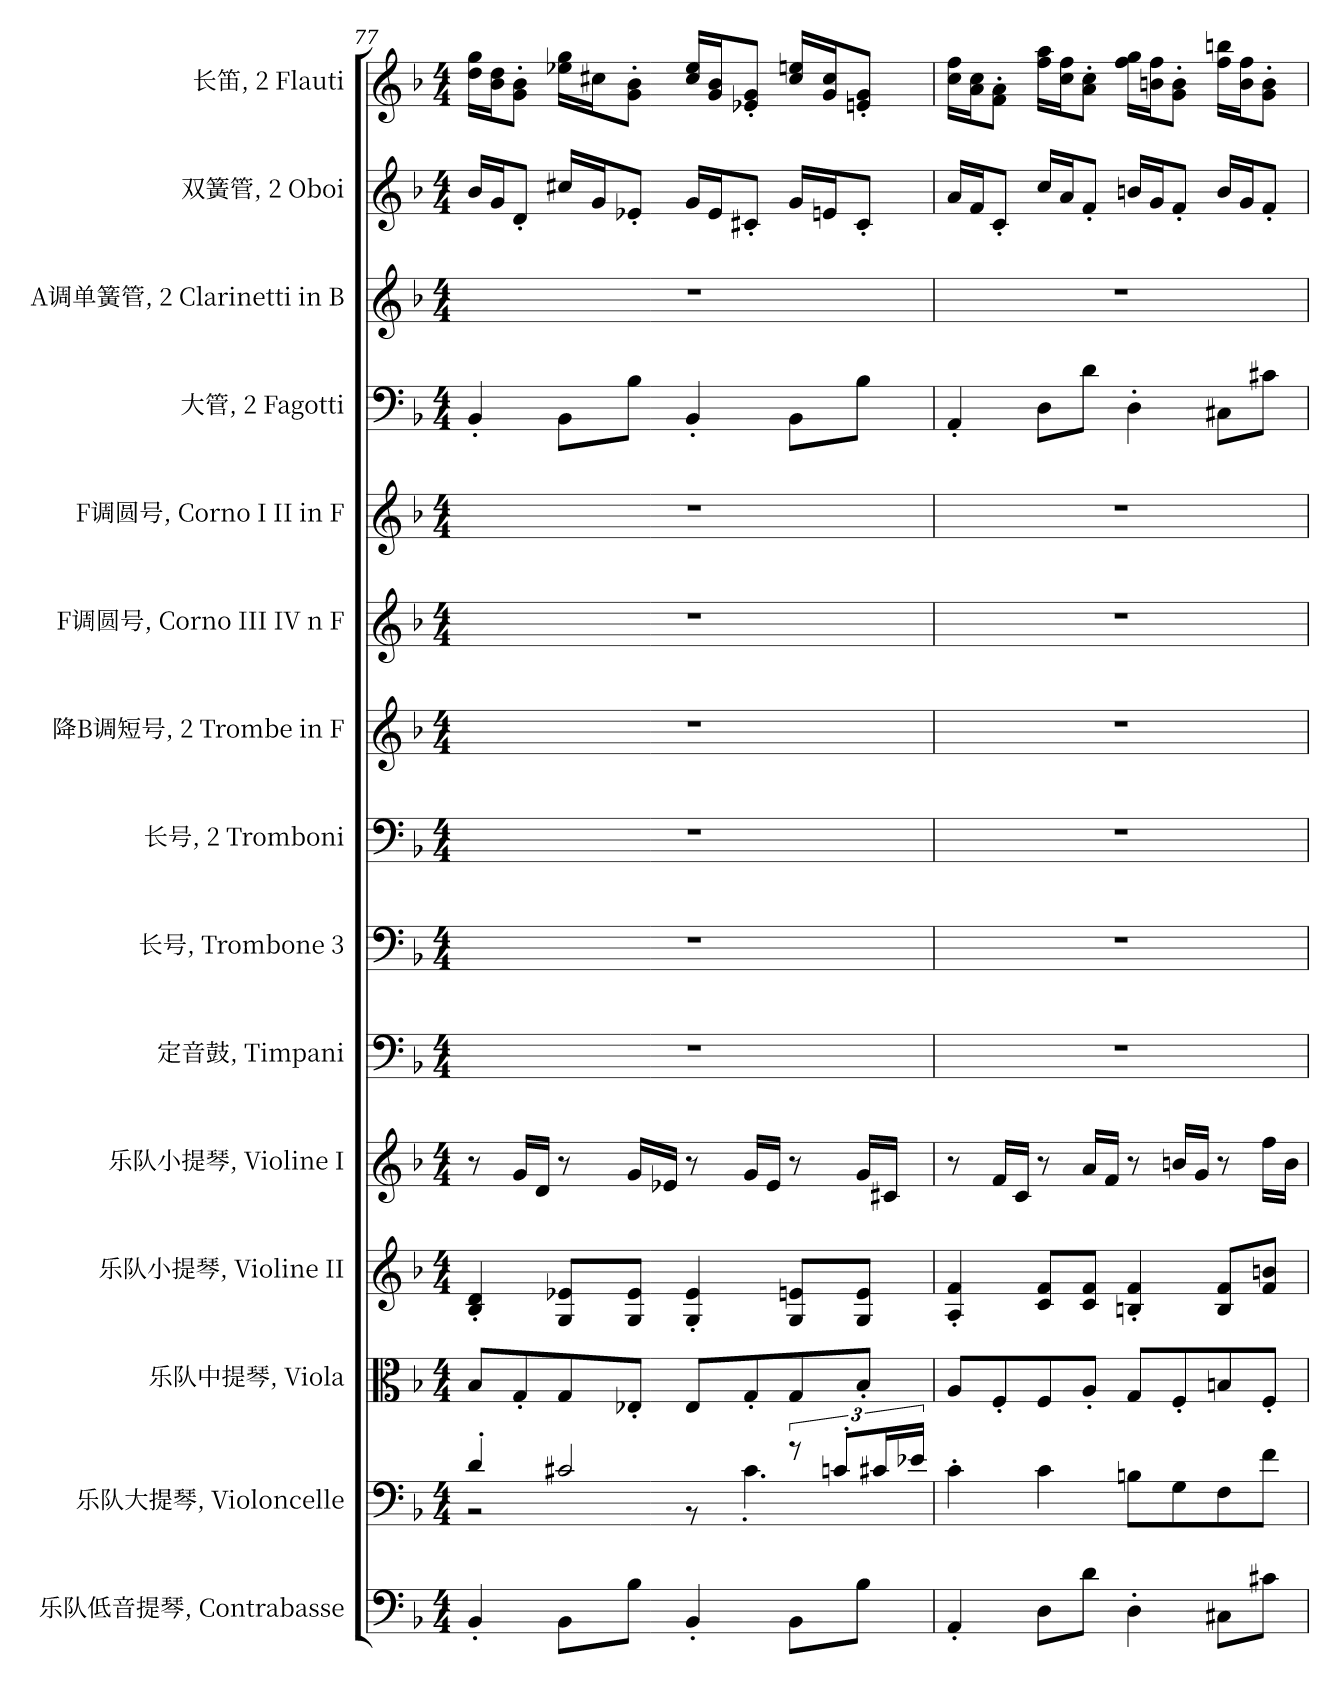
**kern	**kern	**kern	**kern	**kern	**kern	**kern	**kern	**kern	**kern	**kern	**kern	**kern	**kern	**kern
*part15	*part14	*part13	*part12	*part11	*part10	*part9	*part8	*part7	*part6	*part5	*part4	*part3	*part2	*part1
*staff15	*staff14	*staff13	*staff12	*staff11	*staff10	*staff9	*staff8	*staff7	*staff6	*staff5	*staff4	*staff3	*staff2	*staff1
*I"乐队低音提琴, Contrabasse	*I"乐队大提琴, Violoncelle	*I"乐队中提琴, Viola	*I"乐队小提琴, Violine II	*I"乐队小提琴, Violine I	*I"定音鼓, Timpani	*I"长号, Trombone 3	*I"长号, 2 Tromboni	*I"降B调短号, 2 Trombe in F	*I"F调圆号, Corno III IV n F	*I"F调圆号, Corno I II in F	*I"大管, 2 Fagotti	*I"A调单簧管, 2 Clarinetti in B	*I"双簧管, 2 Oboi	*I"长笛, 2 Flauti
*I'Cbs.	*	*	*	*	*I'Timp.	*I'Tbn.	*I'Tbn.	*	*	*	*	*I'A Cl.	*I'Ob.	*I'Fl.
!!LO:PB:g=z
*clefF4	*clefF4	*clefC3	*clefG2	*clefG2	*clefF4	*clefF4	*clefF4	*clefG2	*clefG2	*clefG2	*clefF4	*clefG2	*clefG2	*clefG2
*ITrd7c12	*	*	*	*	*	*	*	*ITrd1c2	*ITrd4c7	*ITrd4c7	*	*ITrd2c3	*	*
*k[b-]	*k[b-]	*k[b-]	*k[b-]	*k[b-]	*k[b-]	*k[b-]	*k[b-]	*k[b-e-a-]	*k[b-e-]	*k[b-e-]	*k[b-]	*k[f#c#]	*k[b-]	*k[b-]
*M4/4	*M4/4	*M4/4	*M4/4	*M4/4	*M4/4	*M4/4	*M4/4	*M4/4	*M4/4	*M4/4	*M4/4	*M4/4	*M4/4	*M4/4
*MM53	*MM53	*MM53	*MM53	*MM53	*MM53	*MM53	*MM53	*MM53	*MM53	*MM53	*MM53	*MM53	*MM53	*MM53
=77	=77	=77	=77	=77	=77	=77	=77	=77	=77	=77	=77	=77	=77	=77
*	*^	*	*	*	*	*	*	*	*	*	*	*	*	*
4BBB-'/	4d'/	2r	8B-/L	4B-/' 4d/'	8r	1r	1r	1r	1r	1r	1r	4BB-'/	1r	16b-/LL	16dd\ 16gg\LL
.	.	.	.	.	.	.	.	.	.	.	.	.	.	16g/J	16b-\ 16dd\J
.	.	.	8G'/	.	16g/LL	.	.	.	.	.	.	.	.	8d'/J	8g\' 8b-\'J
.	.	.	.	.	16d/JJ	.	.	.	.	.	.	.	.	.	.
*	*	*	*	*	*	*	*	*	*	*	*	*	*	*	*MM56
8BBB-\L	2c#X/	.	8G/	8G/ 8e-X/L	8r	.	.	.	.	.	.	8BB-\L	.	16cc#X/LL	16ee-X\ 16gg\LL
.	.	.	.	.	.	.	.	.	.	.	.	.	.	16g/J	16cc#X\J
8BB-\J	.	.	8E-X'/J	8G/ 8e-/J	16g/LL	.	.	.	.	.	.	8B-\J	.	8e-X'/J	8g\' 8b-\'J
.	.	.	.	.	16e-X/JJ	.	.	.	.	.	.	.	.	.	.
*	*	*	*	*	*	*	*	*	*	*	*	*	*	*	*MM53
4BBB-'/	.	8r	8E-/L	4G/' 4e-/'	8r	.	.	.	.	.	.	4BB-'/	.	16g/LL	16cc#/ 16ee-/LL
.	.	.	.	.	.	.	.	.	.	.	.	.	.	16e-/J	16g/ 16b-/J
.	.	4.c#'\	8G'/	.	16g/LL	.	.	.	.	.	.	.	.	8c#X'/J	8e-X/' 8g/'J
.	.	.	.	.	16e-/JJ	.	.	.	.	.	.	.	.	.	.
*	*	*	*	*	*	*	*	*	*	*	*	*	*	*	*MM56
8BBB-\L	12r	.	8G/	8G/ 8en/L	8r	.	.	.	.	.	.	8BB-\L	.	16g/LL	16cc#/ 16een/LL
.	.	.	.	.	.	.	.	.	.	.	.	.	.	16en/J	16g/ 16cc#/J
.	12cn'/L	.	.	.	.	.	.	.	.	.	.	.	.	.	.
8BB-\J	.	.	8B-'/J	8G/ 8e/J	16g/LL	.	.	.	.	.	.	8B-\J	.	8c#'/J	8en/' 8g/'J
.	24c#X/L	.	.	.	.	.	.	.	.	.	.	.	.	.	.
.	.	.	.	.	16c#X/JJ	.	.	.	.	.	.	.	.	.	.
.	24e-X/JJ	.	.	.	.	.	.	.	.	.	.	.	.	.	.
*	*v	*v	*	*	*	*	*	*	*	*	*	*	*	*	*
=78	=78	=78	=78	=78	=78	=78	=78	=78	=78	=78	=78	=78	=78	=78
*	*	*	*	*	*	*	*	*	*	*	*	*	*	*MM53
4AAA'/	4c'\	8A/L	4A/' 4f/'	8r	1r	1r	1r	1r	1r	1r	4AA'/	1r	16a/LL	16cc\ 16ff\LL
.	.	.	.	.	.	.	.	.	.	.	.	.	16f/J	16a\ 16cc\J
.	.	8F'/	.	16f/LL	.	.	.	.	.	.	.	.	8c'/J	8f\' 8a\'J
.	.	.	.	16c/JJ	.	.	.	.	.	.	.	.	.	.
*	*	*	*	*	*	*	*	*	*	*	*	*	*	*MM56
8DD\L	4c\	8F/	8c/ 8f/L	8r	.	.	.	.	.	.	8D\L	.	16cc/LL	16ff\ 16aa\LL
.	.	.	.	.	.	.	.	.	.	.	.	.	16a/J	16cc\ 16ff\J
8D\J	.	8A'/J	8c/ 8f/J	16a/LL	.	.	.	.	.	.	8d\J	.	8f'/J	8a\' 8cc\'J
.	.	.	.	16f/JJ	.	.	.	.	.	.	.	.	.	.
*	*	*	*	*	*	*	*	*	*	*	*	*	*	*MM53
4DD'\	8Bn\L	8G/L	4Bn/' 4f/'	8r	.	.	.	.	.	.	4D'\	.	16bn/LL	16ff\ 16gg\LL
.	.	.	.	.	.	.	.	.	.	.	.	.	16g/J	16bn\ 16ff\J
.	8G\	8F'/	.	16bn/LL	.	.	.	.	.	.	.	.	8f'/J	8g\' 8b\'J
.	.	.	.	16g/JJ	.	.	.	.	.	.	.	.	.	.
*	*	*	*	*	*	*	*	*	*	*	*	*	*	*MM56
8CC#X\L	8F\	8Bn/	8B/ 8f/L	8r	.	.	.	.	.	.	8C#X\L	.	16b/LL	16ff\ 16bbn\LL
.	.	.	.	.	.	.	.	.	.	.	.	.	16g/J	16b\ 16ff\J
8C#X\J	8f\J	8F'/J	8f/ 8bn/J	16ff\LL	.	.	.	.	.	.	8c#X\J	.	8f'/J	8g\' 8b\'J
.	.	.	.	16b\JJ	.	.	.	.	.	.	.	.	.	.
=	=	=	=	=	=	=	=	=	=	=	=	=	=	=
*-	*-	*-	*-	*-	*-	*-	*-	*-	*-	*-	*-	*-	*-	*-
